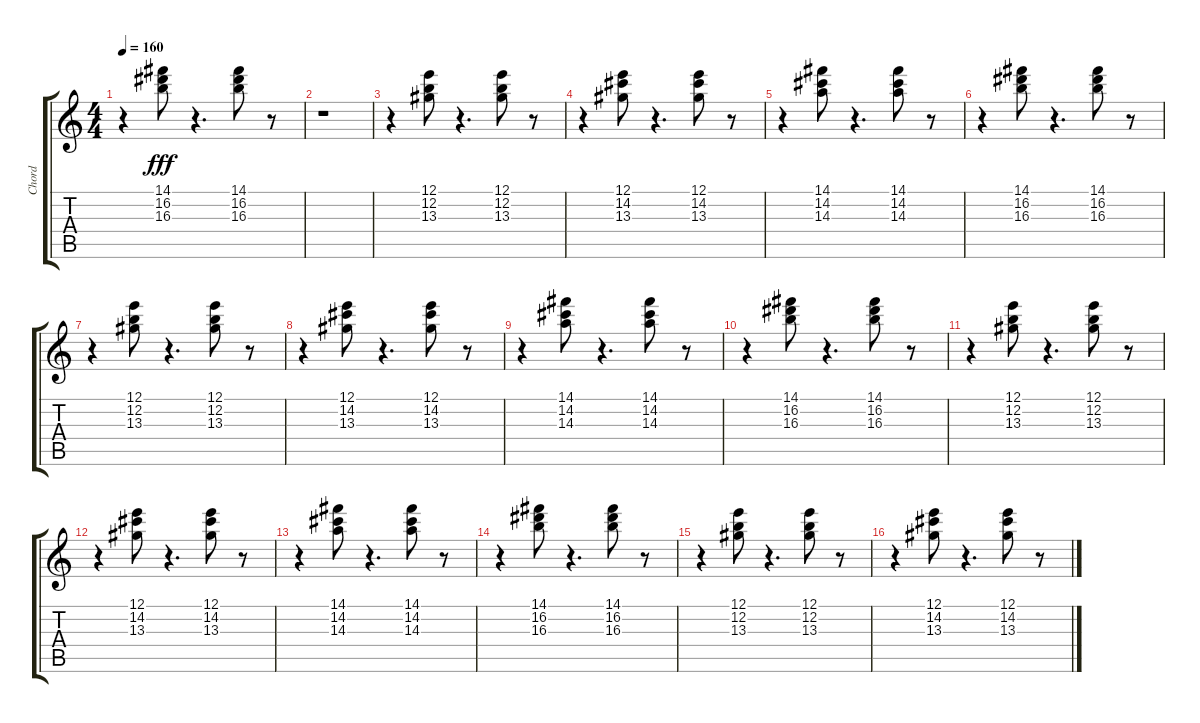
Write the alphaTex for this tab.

\track ("Chord" "Chord") {instrument electricguitarmuted}
\staff {score tabs}
\tuning (E4 B3 G3 D3 A2 E2) {hide}
\ts (4 4)
\tempo 160
\clef g2
\ks c
r.4{dy fff} (14.1 16.2 16.3).8 r.4{d} (14.1 16.2 16.3).8 r.8 |
r.1 |
r.4 (12.1 12.2 13.3).8 r.4{d} (12.1 12.2 13.3).8 r.8 |
r.4 (12.1 14.2 13.3).8 r.4{d} (12.1 14.2 13.3).8 r.8 |
r.4 (14.1 14.2 14.3).8 r.4{d} (14.1 14.2 14.3).8 r.8 |
r.4 (14.1 16.2 16.3).8 r.4{d} (14.1 16.2 16.3).8 r.8 |
r.4 (12.1 12.2 13.3).8 r.4{d} (12.1 12.2 13.3).8 r.8 |
r.4 (12.1 14.2 13.3).8 r.4{d} (12.1 14.2 13.3).8 r.8 |
r.4 (14.1 14.2 14.3).8 r.4{d} (14.1 14.2 14.3).8 r.8 |
r.4 (14.1 16.2 16.3).8 r.4{d} (14.1 16.2 16.3).8 r.8 |
r.4 (12.1 12.2 13.3).8 r.4{d} (12.1 12.2 13.3).8 r.8 |
r.4 (12.1 14.2 13.3).8 r.4{d} (12.1 14.2 13.3).8 r.8 |
r.4 (14.1 14.2 14.3).8 r.4{d} (14.1 14.2 14.3).8 r.8 |
r.4 (14.1 16.2 16.3).8 r.4{d} (14.1 16.2 16.3).8 r.8 |
r.4 (12.1 12.2 13.3).8 r.4{d} (12.1 12.2 13.3).8 r.8 |
r.4 (12.1 14.2 13.3).8 r.4{d} (12.1 14.2 13.3).8 r.8
